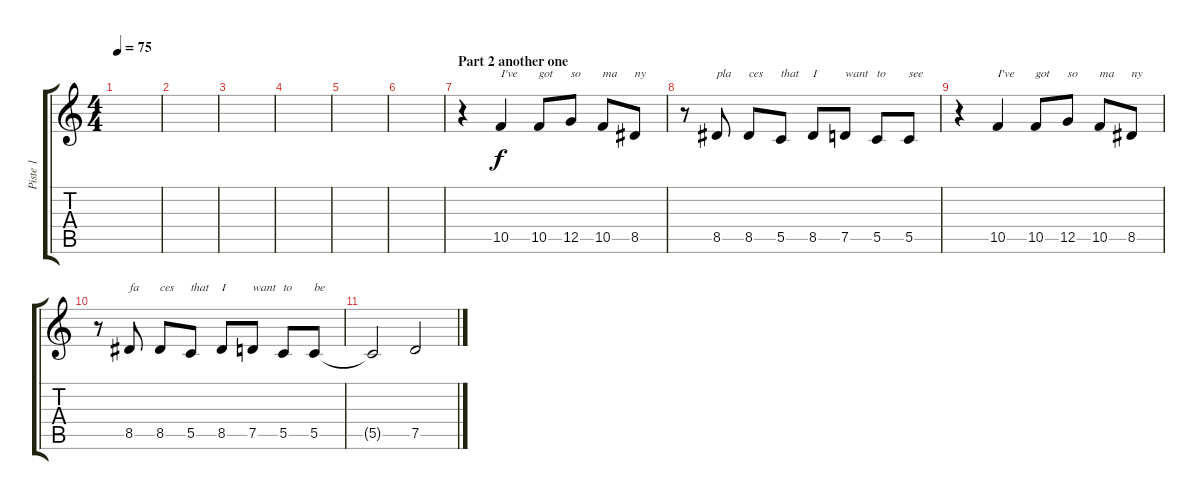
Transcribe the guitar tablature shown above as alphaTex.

\track ("Piste 1" "Piste 1") {instrument distortionguitar}
\staff {score tabs}
\tuning (D4 A3 F3 C3 G2 C2) {hide}
\ts (4 4)
\tempo 75
\clef g2
\ks c
|
|
|
|
|
|
\section ("" "Part 2 another one")
r.4 10.5.4{txt "I've"} 10.5.8{txt "got"} 12.5.8{txt "so"} 10.5.8{txt "ma"} 8.5.8{txt "ny"} |
r.8 8.5.8{txt "pla"} 8.5.8{txt "ces"} 5.5.8{txt "that"} 8.5.8{txt "I"} 7.5.8{txt "want"} 5.5.8{txt "to"} 5.5.8{txt "see"} |
r.4 10.5.4{txt "I've"} 10.5.8{txt "got"} 12.5.8{txt "so"} 10.5.8{txt "ma"} 8.5.8{txt "ny"} |
r.8 8.5.8{txt "fa"} 8.5.8{txt "ces"} 5.5.8{txt "that"} 8.5.8{txt "I"} 7.5.8{txt "want"} 5.5.8{txt "to"} 5.5.8{txt "be"} |
5.5{t}.2 7.5.2
